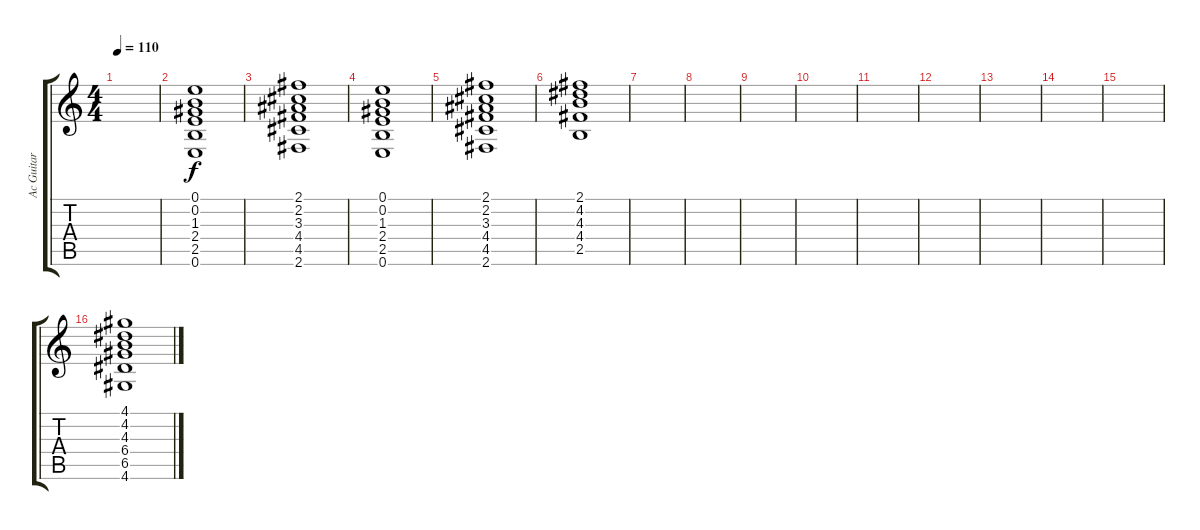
\track ("Ac Guitar" "Ac Guitar") {instrument electricguitarjazz}
\staff {score tabs}
\tuning (E4 B3 G3 D3 A2 E2) {hide}
\ts (4 4)
\tempo 110
\clef g2
\ks c
|
(0.1 0.2 1.3 2.4 2.5 0.6).1 |
(2.1 2.2 3.3 4.4 4.5 2.6).1 |
(0.1 0.2 1.3 2.4 2.5 0.6).1 |
(2.1 2.2 3.3 4.4 4.5 2.6).1 |
(2.1 4.2 4.3 4.4 2.5).1 |
|
|
|
|
|
|
|
|
|
(4.1 4.2 4.3 6.4 6.5 4.6).1
